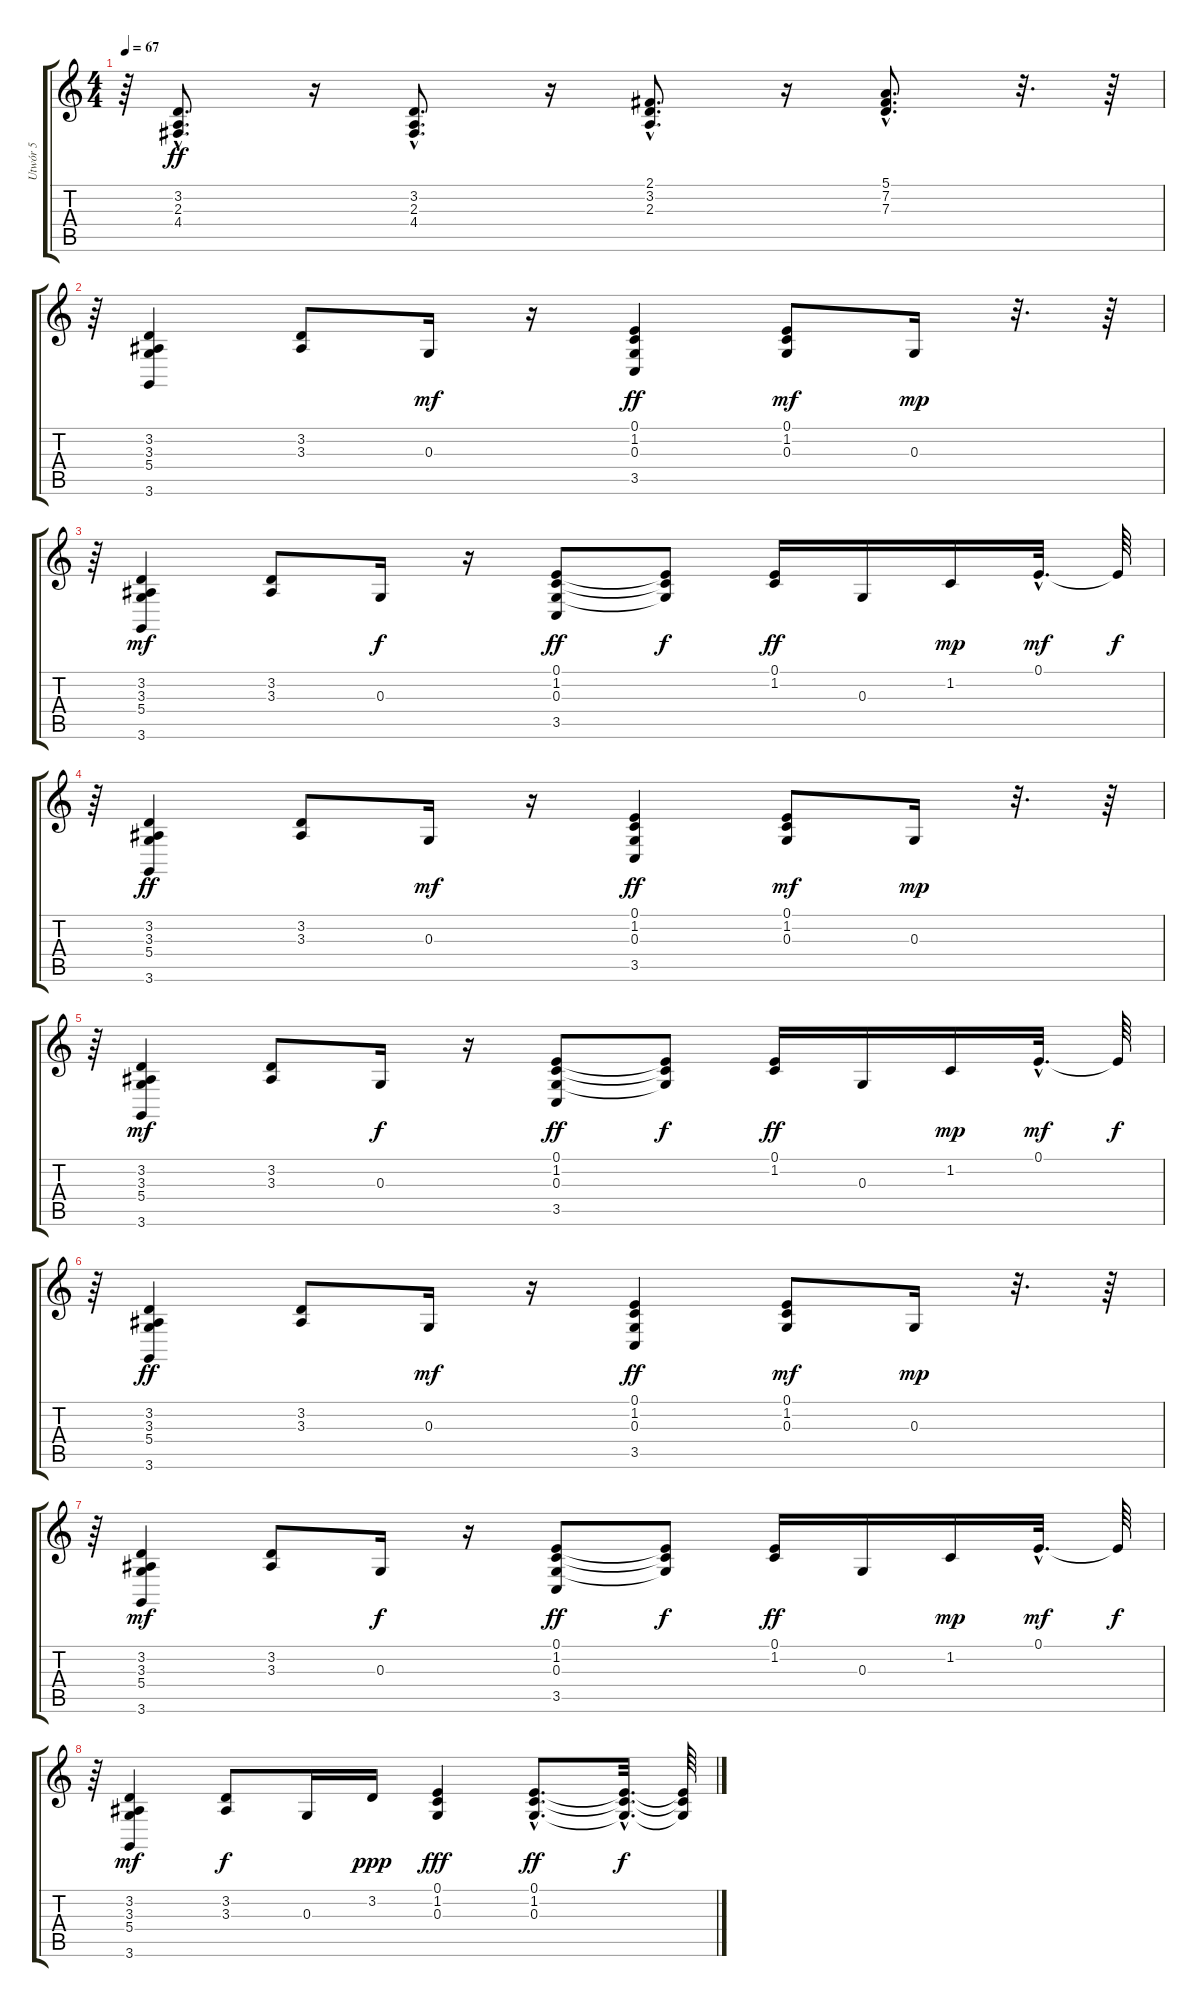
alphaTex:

\track ("Utwór 5" "Utwór 5") {instrument acousticgrandpiano}
\staff {score tabs}
\tuning (E4 B3 G3 D3 A2 E2) {hide}
\ts (4 4)
\tempo 67
\clef g2
\ks c
r.64{dy ff} (3.2{hac} 2.3{hac} 4.4{hac}).8{d} r.16 (3.2{hac} 2.3{hac} 4.4{hac}).8{d} r.16 (2.1{hac} 3.2{hac} 2.3{hac}).8{d} r.16 (5.1{hac} 7.2{hac} 7.3{hac}).8{d} r.32{d} r.64 |
r.64 (3.2 3.3 5.4 3.6).4 (3.2 3.3).8 0.3.16{dy mf} r.16 (0.1 1.2 0.3 3.5).4{dy ff} (0.1 1.2 0.3).8{dy mf} 0.3.16{dy mp} r.32{d} r.64 |
r.64 (3.2 3.3 5.4 3.6).4{dy mf} (3.2 3.3).8 0.3.16{dy f} r.16 (0.1 1.2 0.3 3.5).8{dy ff} (0.1{t} 1.2{t} 0.3{t}).8{dy f} (0.1 1.2).16{dy ff} 0.3.16 1.2.16{dy mp} 0.1{hac}.32{d dy mf} 0.1{t}.64{dy f} |
r.64 (3.2 3.3 5.4 3.6).4{dy ff} (3.2 3.3).8 0.3.16{dy mf} r.16 (0.1 1.2 0.3 3.5).4{dy ff} (0.1 1.2 0.3).8{dy mf} 0.3.16{dy mp} r.32{d} r.64 |
r.64 (3.2 3.3 5.4 3.6).4{dy mf} (3.2 3.3).8 0.3.16{dy f} r.16 (0.1 1.2 0.3 3.5).8{dy ff} (0.1{t} 1.2{t} 0.3{t}).8{dy f} (0.1 1.2).16{dy ff} 0.3.16 1.2.16{dy mp} 0.1{hac}.32{d dy mf} 0.1{t}.64{dy f} |
r.64 (3.2 3.3 5.4 3.6).4{dy ff} (3.2 3.3).8 0.3.16{dy mf} r.16 (0.1 1.2 0.3 3.5).4{dy ff} (0.1 1.2 0.3).8{dy mf} 0.3.16{dy mp} r.32{d} r.64 |
r.64 (3.2 3.3 5.4 3.6).4{dy mf} (3.2 3.3).8 0.3.16{dy f} r.16 (0.1 1.2 0.3 3.5).8{dy ff} (0.1{t} 1.2{t} 0.3{t}).8{dy f} (0.1 1.2).16{dy ff} 0.3.16 1.2.16{dy mp} 0.1{hac}.32{d dy mf} 0.1{t}.64{dy f} |
r.64 (3.2 3.3 5.4 3.6).4{dy mf} (3.2 3.3).8{dy f} 0.3.16 3.2.16{dy ppp} (0.1 1.2 0.3).4{dy fff} (0.1{hac} 1.2{hac} 0.3{hac}).8{d dy ff} (0.1{hac t} 1.2{hac t} 0.3{hac t}).32{d dy f} (0.1{t} 1.2{t} 0.3{t}).64
